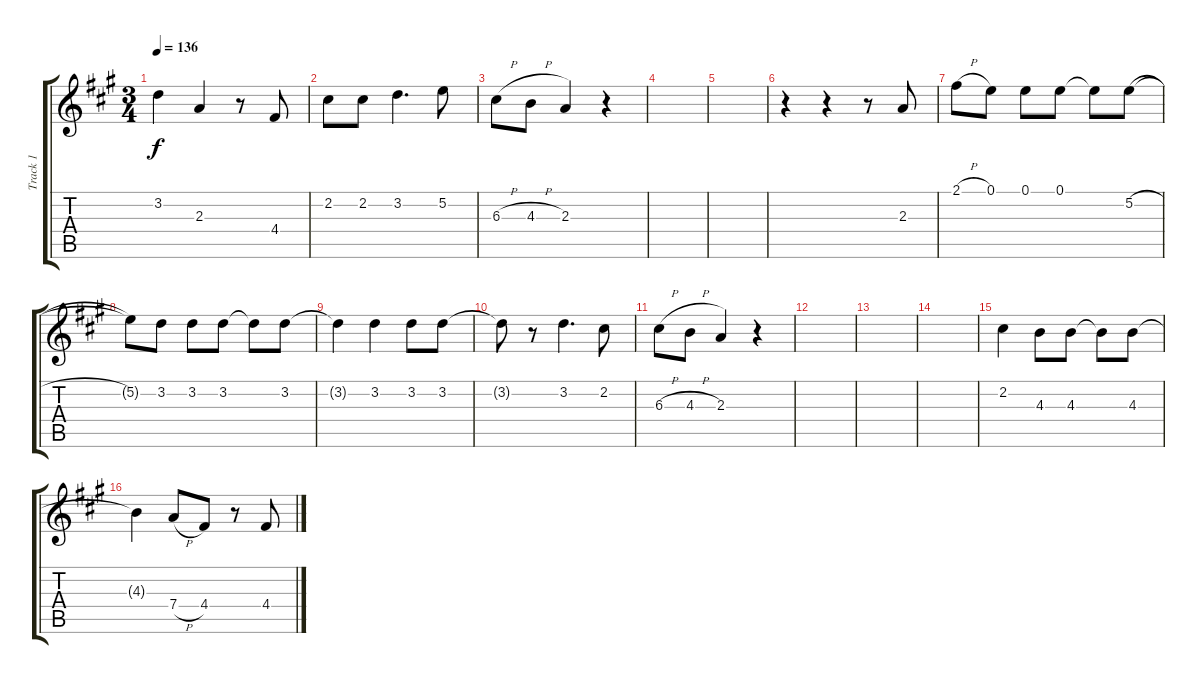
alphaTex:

\track ("Track 1" "Track 1") {instrument electricguitarjazz}
\staff {score tabs}
\tuning (E4 B3 G3 D3 A2 E2) {hide}
\ts (3 4)
\tempo 136
\clef g2
\ks a
3.2{t}.4{dy f} 2.3.4 r.8 4.4.8 |
2.2.8 2.2.8 3.2.4{d} 5.2.8 |
6.3{h}.8 4.3{h}.8 2.3.4 r.4 |
|
|
r.4 r.4 r.8 2.3.8 |
2.1{h}.8 0.1.8 0.1.8 0.1.8 0.1{t}.8 5.2{h}.8 |
5.2{t}.8 3.2.8 3.2.8 3.2.8 3.2{t}.8 3.2.8 |
3.2{t}.4 3.2.4 3.2.8 3.2.8 |
3.2{t}.8 r.8 3.2.4{d} 2.2.8 |
6.3{h}.8 4.3{h}.8 2.3.4 r.4 |
|
|
|
2.2.4 4.3.8 4.3.8 4.3{t}.8 4.3.8 |
4.3{t}.4 7.4{h}.8 4.4.8 r.8 4.4.8
